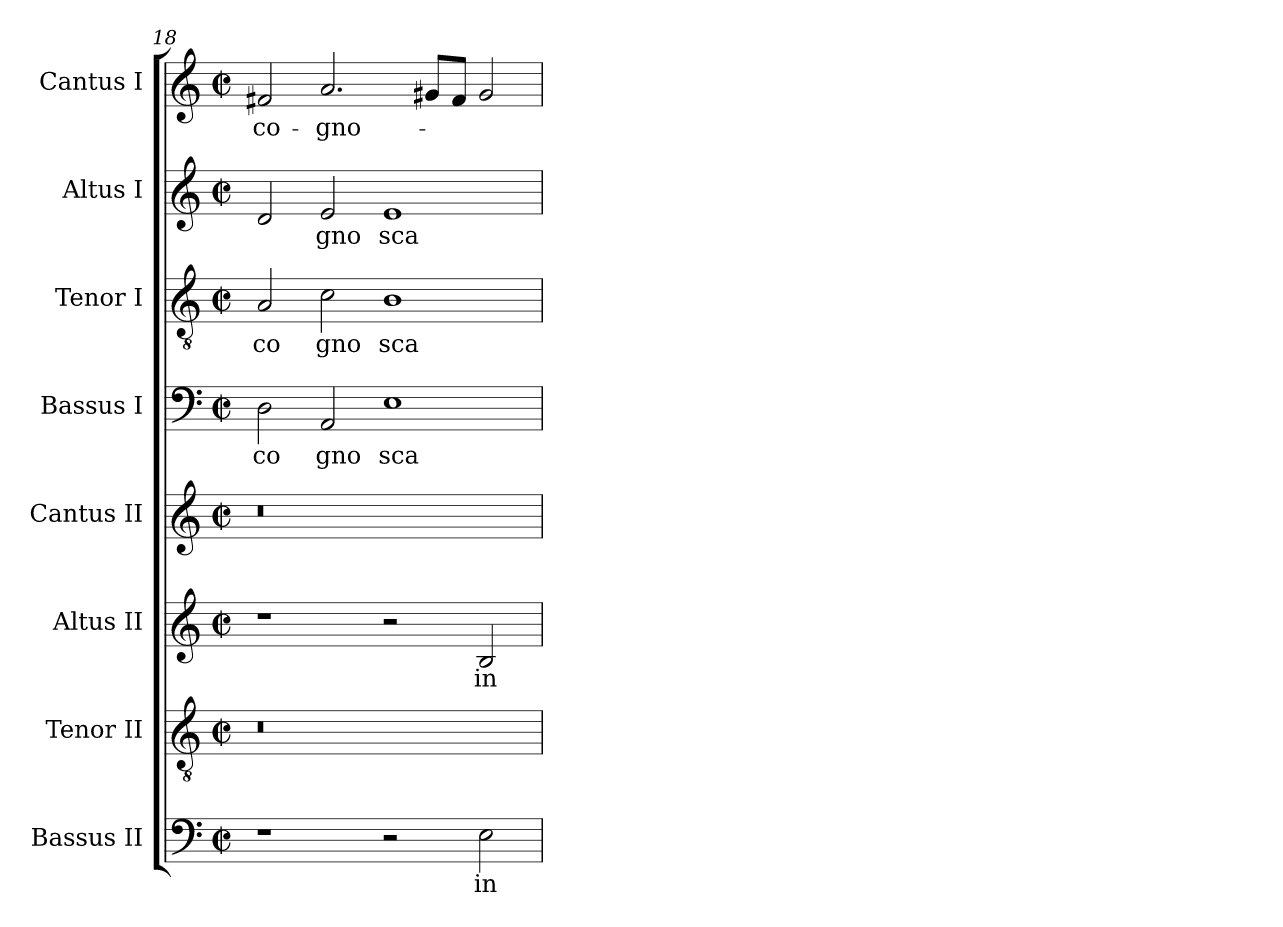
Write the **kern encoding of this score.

**kern	**text	**kern	**kern	**text	**kern	**kern	**text	**kern	**text	**kern	**text	**kern	**text
*part8	*part8	*part7	*part6	*part6	*part5	*part4	*part4	*part3	*part3	*part2	*part2	*part1	*part1
*staff8	*staff8	*staff7	*staff6	*staff6	*staff5	*staff4	*staff4	*staff3	*staff3	*staff2	*staff2	*staff1	*staff1
*I"Bassus II	*	*I"Tenor II	*I"Altus II	*	*I"Cantus II	*I"Bassus I	*	*I"Tenor I	*	*I"Altus I	*	*I"Cantus I	*
*clefF4	*	*clefGv2	*clefG2	*	*clefG2	*clefF4	*	*clefGv2	*	*clefG2	*	*clefG2	*
*M2/2	*	*M2/2	*M2/2	*	*M2/2	*M2/2	*	*M2/2	*	*M2/2	*	*M2/2	*
*met(c|)	*	*met(c|)	*met(c|)	*	*met(c|)	*met(c|)	*	*met(c|)	*	*met(c|)	*	*met(c|)	*
=18	=18	=18	=18	=18	=18	=18	=18	=18	=18	=18	=18	=18	=18
!	!	!	!	!	!	!	!LO:LY:b:cj	!	!LO:LY:b:cj	!	!	!	!LO:LY:b:cj
1r	.	0r	1r	.	0r	2D\	co	2A/	co	2d/	.	2f#X/	co-
!	!	!	!	!	!	!	!LO:LY:b:cj	!	!LO:LY:b:cj	!	!LO:LY:b:cj	!	!LO:LY:b
.	.	.	.	.	.	2AA/	gno	2c\	gno	2e/	gno	2.a/	-gno-
!	!	!	!	!	!	!	!LO:LY:b:cj	!	!LO:LY:b:cj	!	!LO:LY:b:cj	!	!
2r	.	.	2r	.	.	1E	sca	1B	sca	1e	sca	.	.
.	.	.	.	.	.	.	.	.	.	.	.	8g#/L	.
.	.	.	.	.	.	.	.	.	.	.	.	8f#/J	.
!	!LO:LY:b:cj	!	!	!LO:LY:b:cj	!	!	!	!	!	!	!	!	!
2E\	in	.	2B/	in	.	.	.	.	.	.	.	2g#/	.
=	=	=	=	=	=	=	=	=	=	=	=	=	=
*-	*-	*-	*-	*-	*-	*-	*-	*-	*-	*-	*-	*-	*-
